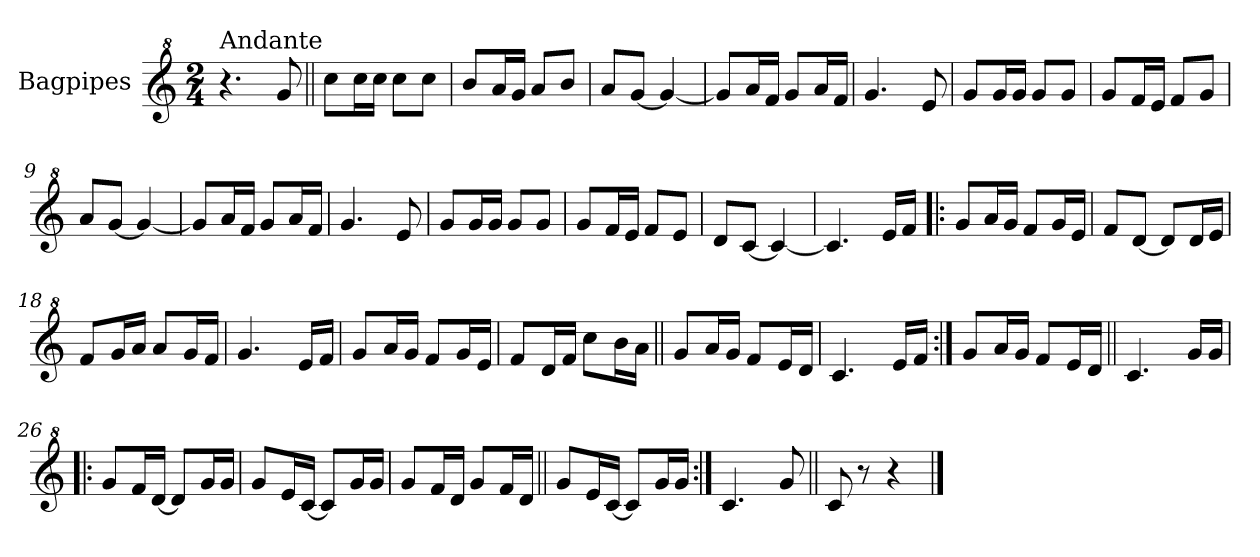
**kern
*part1
*staff1
*I"Bagpipes
*I'Bag
*clefG^2
*k[]
*C:
*M2/4
=1
!LO:TX:a:t=Andante
4.r
8gg/
=2||
8ccc\L
16ccc\L
16ccc\JJ
8ccc\L
8ccc\J
=3
8bb/L
16aa/L
16gg/JJ
8aa/L
8bb/J
=4
8aa/L
[8gg/J
4gg/_
=5
8gg/L]
16aa/L
16ff/JJ
8gg/L
16aa/L
16ff/JJ
=6
4.gg/
8ee/
=7
8gg/L
16gg/L
16gg/JJ
8gg/L
8gg/J
=8
8gg/L
16ff/L
16ee/JJ
8ff/L
8gg/J
=9
8aa/L
[8gg/J
4gg/_
!!LO:LB:g=z
=10
8gg/L]
16aa/L
16ff/JJ
8gg/L
16aa/L
16ff/JJ
=11
4.gg/
8ee/
=12
8gg/L
16gg/L
16gg/JJ
8gg/L
8gg/J
=13
8gg/L
16ff/L
16ee/JJ
8ff/L
8ee/J
=14
8dd/L
[8cc/J
4cc/_
=15
4.cc/]
16ee/LL
16ff/JJ
=16!|:
8gg/L
16aa/L
16gg/JJ
8ff/L
16gg/L
16ee/JJ
=17
8ff/L
[8dd/J
8dd/L]
16dd/L
16ee/JJ
!!LO:LB:g=z
=18
8ff/L
16gg/L
16aa/JJ
8aa/L
16gg/L
16ff/JJ
=19
4.gg/
16ee/LL
16ff/JJ
=20
8gg/L
16aa/L
16gg/JJ
8ff/L
16gg/L
16ee/JJ
=21
8ff/L
16dd/L
16ff/JJ
8ccc\L
16bb\L
16aa\JJ
=22||
8gg/L
16aa/L
16gg/JJ
8ff/L
16ee/L
16dd/JJ
=23
4.cc/
16ee/LL
16ff/JJ
=24:|!
8gg/L
16aa/L
16gg/JJ
8ff/L
16ee/L
16dd/JJ
!!LO:LB:g=z
=25||
4.cc/
16gg/LL
16gg/JJ
=26!|:
8gg/L
16ff/L
[16dd/JJ
8dd/L]
16gg/L
16gg/JJ
=27
8gg/L
16ee/L
[16cc/JJ
8cc/L]
16gg/L
16gg/JJ
=28
8gg/L
16ff/L
16dd/JJ
8gg/L
16ff/L
16dd/JJ
=29||
8gg/L
16ee/L
[16cc/JJ
8cc/L]
16gg/L
16gg/JJ
=30:|!
4.cc/
8gg/
=31||
8cc/
8r
4r
==
*-
